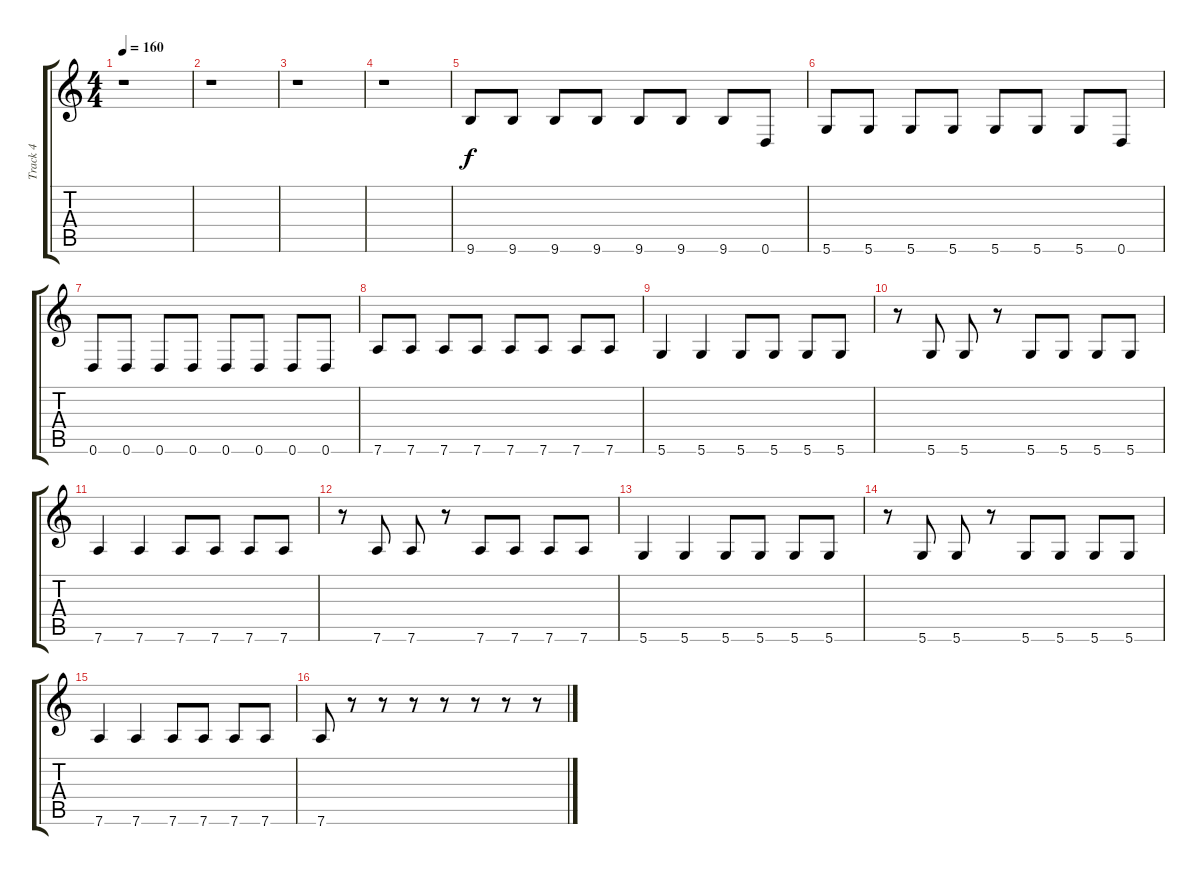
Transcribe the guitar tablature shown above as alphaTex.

\track ("Track 4" "Track 4") {instrument electricbassfinger}
\staff {score tabs}
\tuning (E4 B3 G3 D3 A2 D2) {hide}
\ts (4 4)
\tempo 160
\clef g2
\ks c
r.1{dy f} |
r.1 |
r.1 |
r.1 |
9.6.8 9.6.8 9.6.8 9.6.8 9.6.8 9.6.8 9.6.8 0.6.8 |
5.6.8 5.6.8 5.6.8 5.6.8 5.6.8 5.6.8 5.6.8 0.6.8 |
0.6.8 0.6.8 0.6.8 0.6.8 0.6.8 0.6.8 0.6.8 0.6.8 |
7.6.8 7.6.8 7.6.8 7.6.8 7.6.8 7.6.8 7.6.8 7.6.8 |
5.6.4 5.6.4 5.6.8 5.6.8 5.6.8 5.6.8 |
r.8 5.6.8 5.6.8 r.8 5.6.8 5.6.8 5.6.8 5.6.8 |
7.6.4 7.6.4 7.6.8 7.6.8 7.6.8 7.6.8 |
r.8 7.6.8 7.6.8 r.8 7.6.8 7.6.8 7.6.8 7.6.8 |
5.6.4 5.6.4 5.6.8 5.6.8 5.6.8 5.6.8 |
r.8 5.6.8 5.6.8 r.8 5.6.8 5.6.8 5.6.8 5.6.8 |
7.6.4 7.6.4 7.6.8 7.6.8 7.6.8 7.6.8 |
7.6.8 r.8 r.8 r.8 r.8 r.8 r.8 r.8
